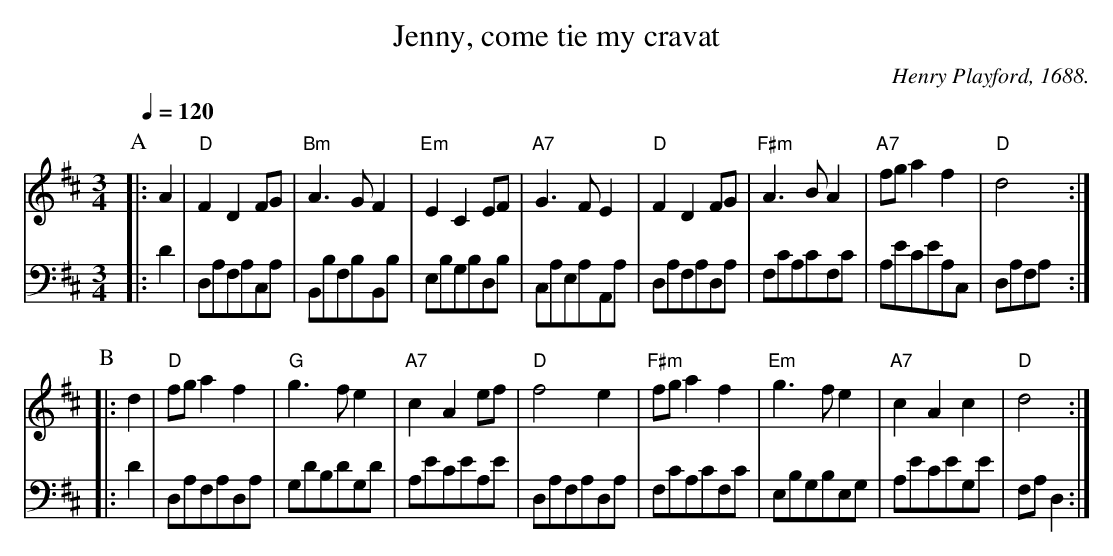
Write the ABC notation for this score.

X:1
T:Jenny, come tie my cravat
C:Henry Playford, 1688.
L:1/8
M:3/4
Q:1/4=120
K:D
P:A
V:1
|: A2 | "D"F2D2FG | "Bm"A3GF2 | "Em"E2C2EF | "A7"G3FE2 |\
"D"F2D2FG | "F#m"A3BA2 | "A7"fga2f2 | "D"d4 :|
V:2 bass octave=-2
|: d'2 | dafaca | BbfbBb | ebgbdb | caeaAa |\
dafada | fc'ac'fc' | ae'c'e'ac | dafa :|
P:B
V:1
|: d2 | "D"fga2f2 | "G"g3fe2 | "A7"c2A2ef | "D"f4e2 |\
"F#m"fga2f2 | "Em"g3fe2 | "A7"c2A2c2 | "D"d4 :|
V:2
|: d'2 | dafada | gd'bd'gd' | ae'c'e'ae' | dafada |\
fc'ac'fc' | ebgbeg | ae'c'e'ge' | fad2 :|
